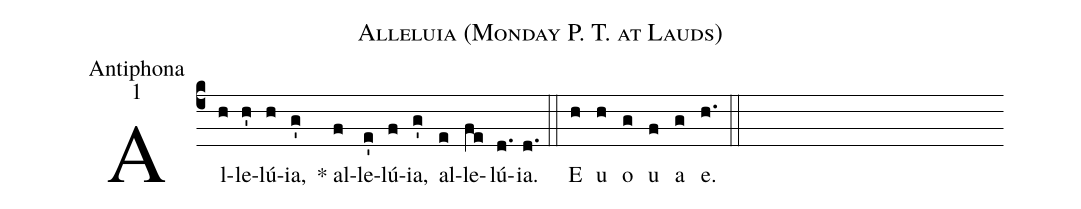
name:Alleluia (Monday P. T. at Lauds);
office-part:Antiphona;
mode:1;
%%
(c4)Al(h)le(h')lú(h)ia,(g') * al(f)le(e')lú(f)ia,(g') al(e)le(fe)lú(d.)ia.(d.) (::)
E(h) u(h) o(g) u(f) a(g) e.(h.) (::)
